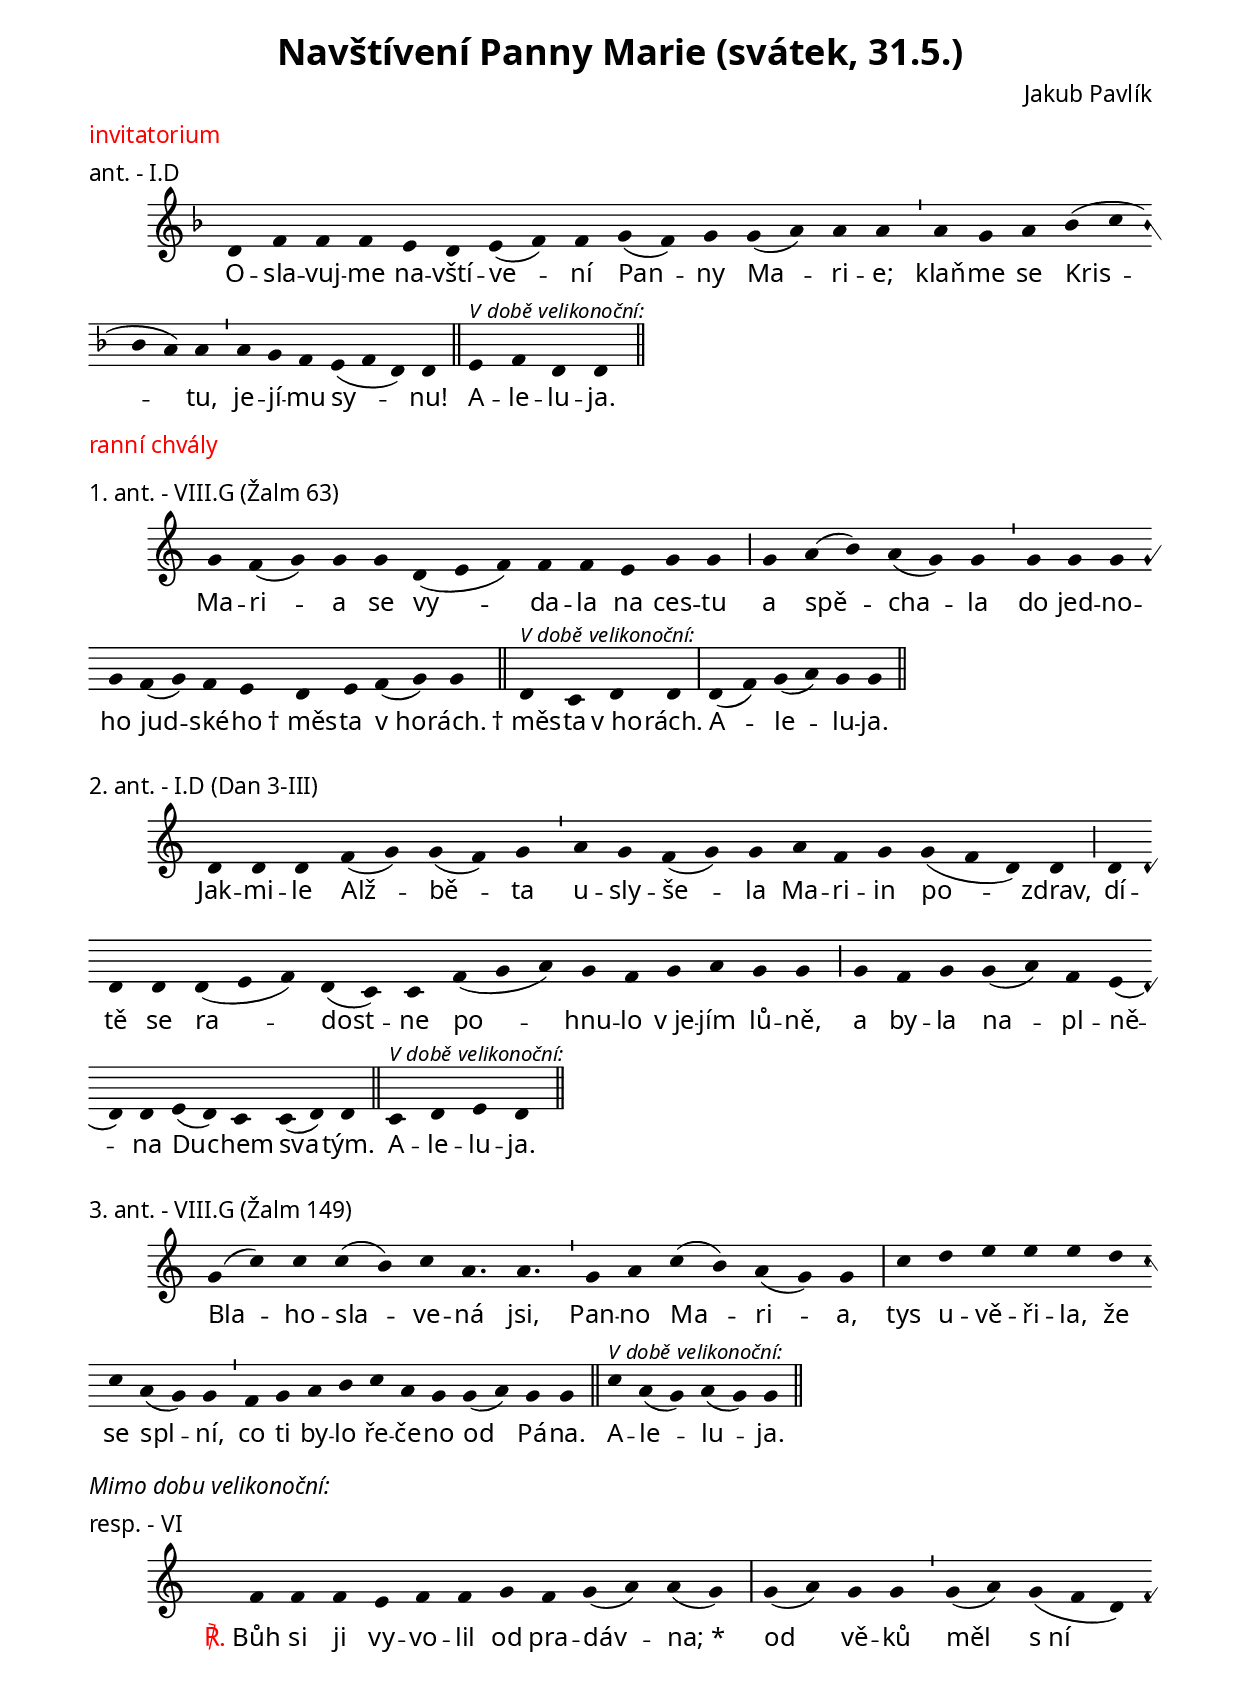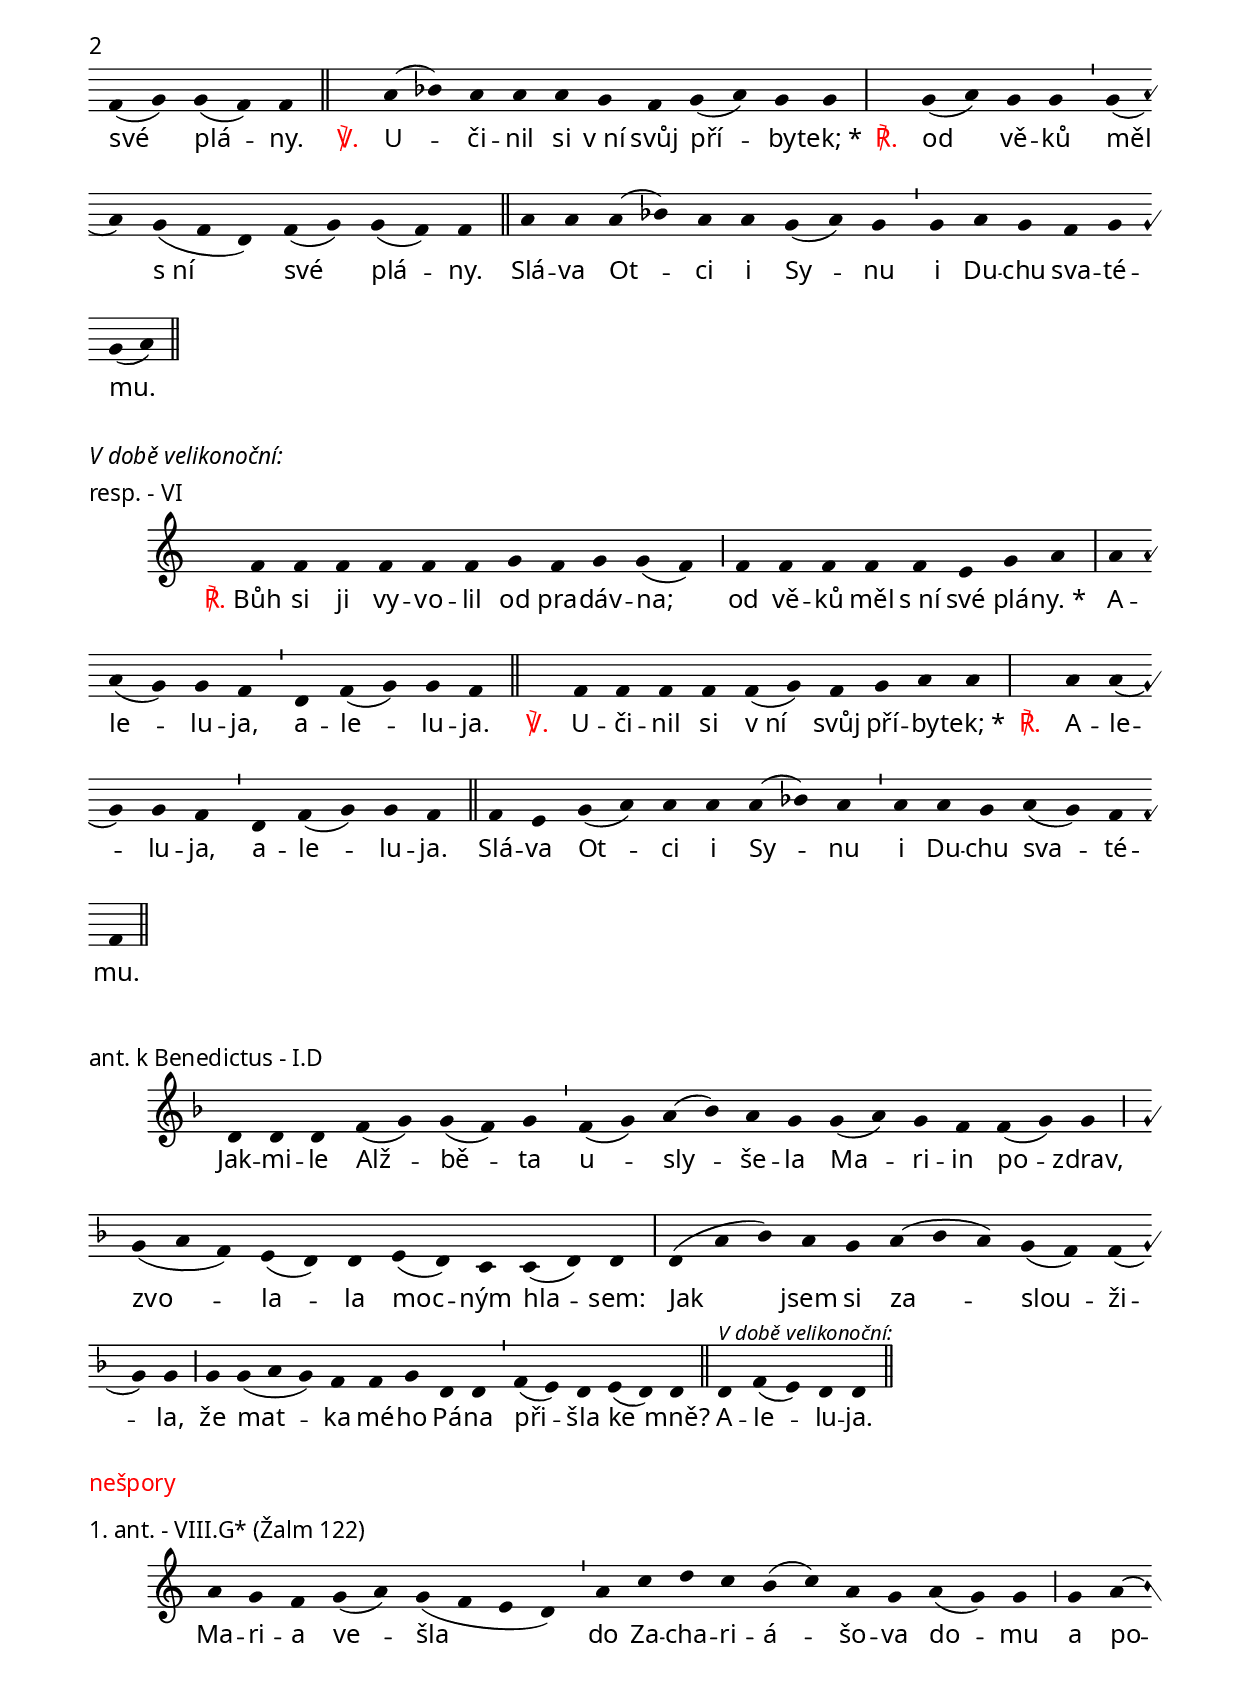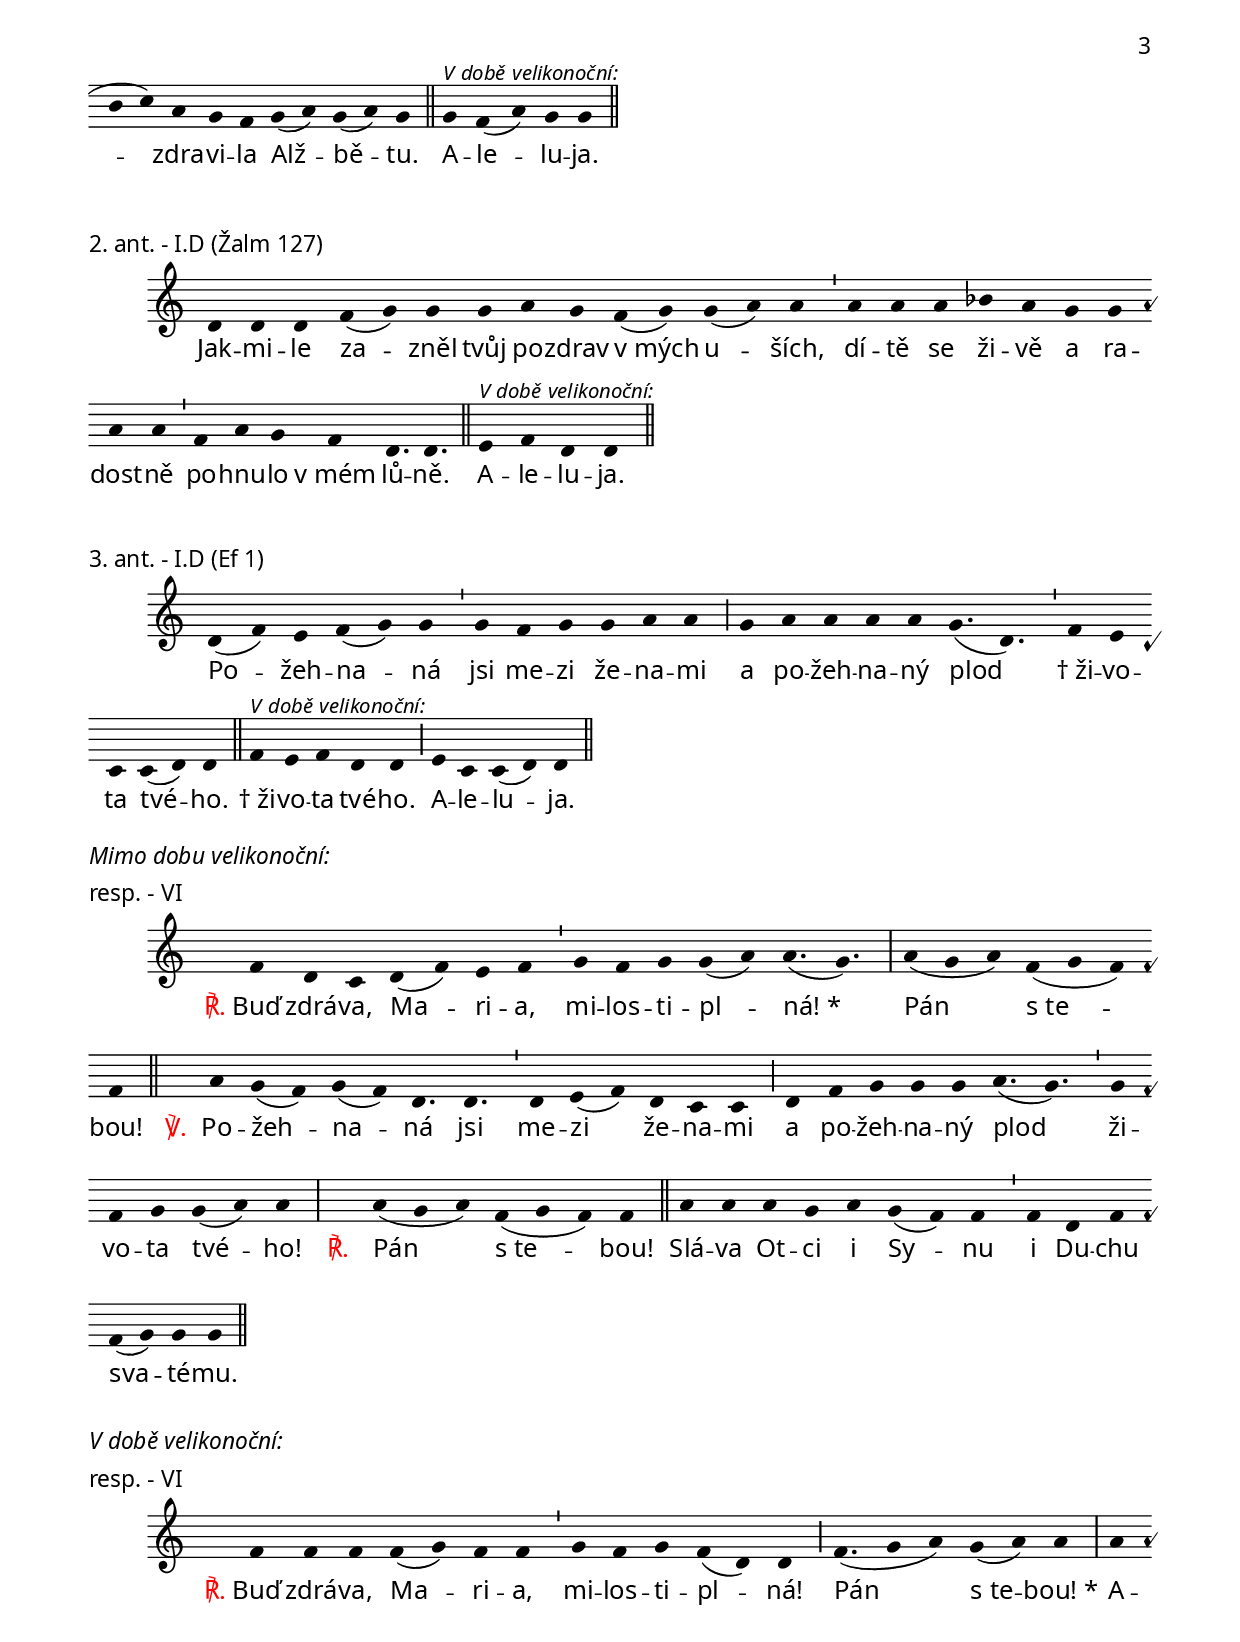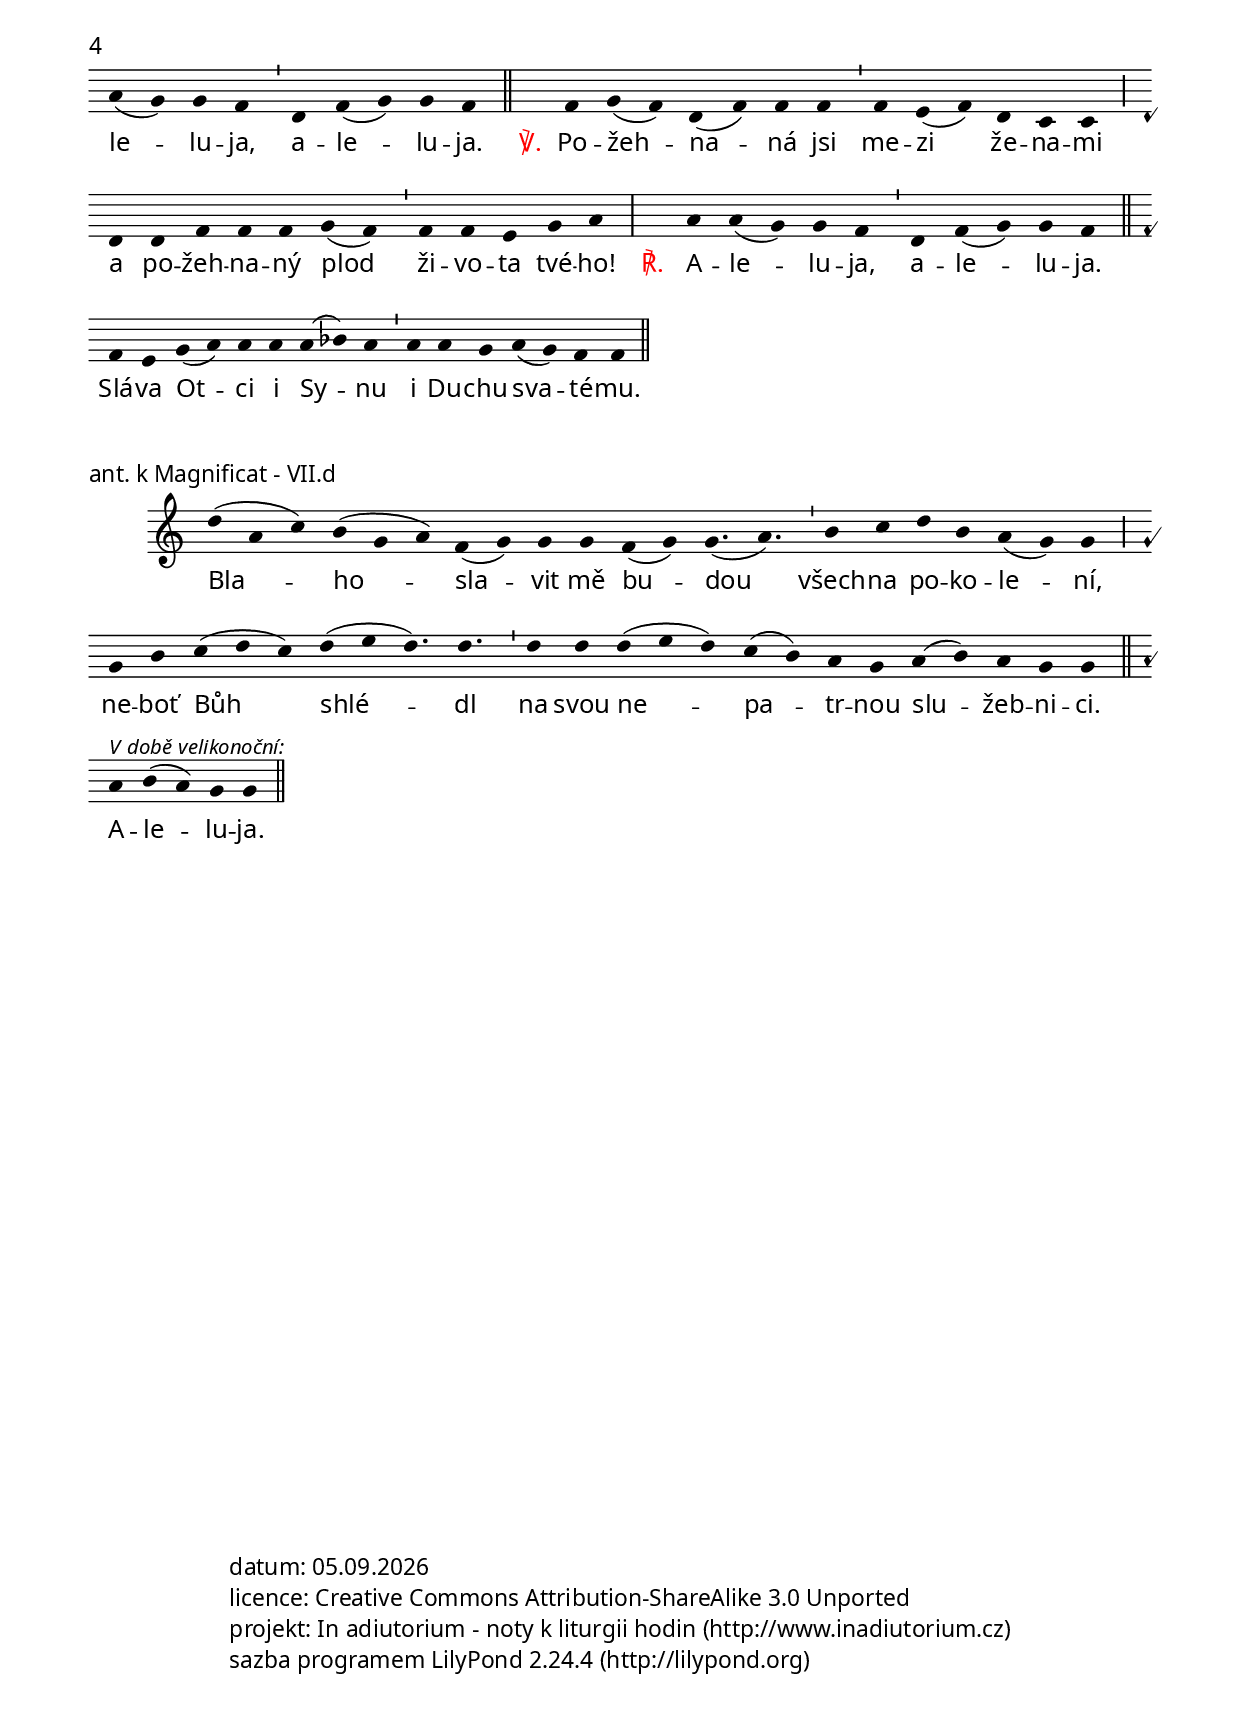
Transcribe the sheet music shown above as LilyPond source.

\version "2.15.37"

\header {
  title = "Navštívení Panny Marie (svátek, 31.5.)"
  composer = "Jakub Pavlík"
}

\include "../spolecne.ly"
\include "../dilyresponsorii.ly"

\markup {\nadpisHodinka {"invitatorium"}}

\score {
  \relative c' {
    \choralniRezim
    \key f \major
    d4 f f f e d e( f) f g( f) g g( a) a a \barMin 
    a g a bes( c bes a) a \barMin
    a g f e( f d) d \barFinalis
    e^\markup\small\italic{V době velikonoční:} f d d \barFinalis
  }
  \addlyrics {
    O -- sla -- vuj -- me na -- vští -- ve -- ní Pan -- ny Ma -- ri -- e;
    klaň -- me se Kris -- tu, je -- jí -- mu sy -- nu!
    
    A -- le -- lu -- ja.
  }
  \header {
    quid = "ant."
    modus = "I"
    differentia = "D" 
    psalmus = ""
    piece = \markup {\sestavTitulekBezZalmu}
  }
}

\markup {\nadpisHodinka {"ranní chvály"}}

\score {
  \relative c'' {
    \choralniRezim
    g4 f( g) g g d( e f) f f e g g \barMaior
    g a( b) a( g) g \barMin g g g g f( g) f e 
    
    d e f( g) g \barFinalis
    
    d^\markup\small\italic{V době velikonoční:} c d d \barMax
    d( f) g( a) g g \barFinalis
  }
  \addlyrics {
    Ma -- ri -- a se vy -- da -- la na ces -- tu
    a spě -- cha -- la do jed -- no -- ho jud -- ské -- ho 
    
    \markup{\Dagger měs} -- ta v_ho -- rách.
    
    \markup{\Dagger měs} -- ta v_ho -- rách.
    A -- le -- lu -- ja.
  }
  \header {
    quid = "1. ant."
    modus = "VIII"
    differentia = "G" 
    psalmus = "Žalm 63"
    id = ""
    piece = \markup {\sestavTitulek}
  }
}

\score {
  \relative c' {
    \choralniRezim
    d4 d d f( g) g( f) g \barMin a g f( g) g a f g g( f d) d \barMaior
    d d d d( e f) d( c) c f( g a) g f g a g g \barMaior
    g f g g( a) f e( d) d e( d) c c( d) d \barFinalis
    
    c^\markup\rubrVelikAleluja d e d \barFinalis
  }
  \addlyrics {
    Jak -- mi -- le Alž -- bě -- ta u -- sly -- še -- la Ma -- ri -- in po -- zdrav,
    dí -- tě se ra -- dost -- ne po -- hnu -- lo v_je -- jím lů -- ně,
    a by -- la na -- pl -- ně -- na Du -- chem sva -- tým.
    
    A -- le -- lu -- ja.
  }
  \header {
    quid = "2. ant."
    modus = "I"
    differentia = "D" 
    psalmus = "Dan 3-III"
    id = ""
    piece = \markup {\sestavTitulek}
  }
}

\score {
  \relative c'' {
    \choralniRezim
    g4( c) c c( b) c a4. a \barMin g4 a c( b) a( g) g \barMax
    c d e e e d c a( g) g \barMin f g a b c a g g( a) g g \barFinalis
    c^\markup\small\italic{V době velikonoční:} a( g) a( g) g \barFinalis
  }
  \addlyrics {
    Bla -- ho -- sla -- ve -- ná jsi, Pan -- no Ma -- ri -- a,
    tys u -- vě -- ři -- la, že se spl -- ní,
    co ti by -- lo ře -- če -- no od Pá -- na.
    
    A -- le -- lu -- ja.
  }
  \header {
    quid = "3. ant."
    modus = "VIII"
    differentia = "G" 
    psalmus = "Žalm 149"
    fons = "společné texty o P.M., 2. nešp., k Magnificat"
    piece = \markup {\sestavTitulek}
  }
}

% obe responsoria jsou ze spol. textu o P.M.
\markup\italic{Mimo dobu velikonoční:}

\score {
  \relative c' {
    \choralniRezim
    
    % R
    \neviditelna f
    f4 f f e f f g f g( a) a( g) \barMax
    g( a) g g \barMin g( a) g( f d) f( g) g( f) f \barFinalis
    % V
    \neviditelna a
    a( bes) a a a g f g( a) g g \barMax
    % R
    \neviditelna a
    g( a) g g \barMin g( a) g( f d) f( g) g( f) f \barFinalis
    % Slava
    \respVIdoxologie \barFinalis
  }
  \addlyrics {
    \Response Bůh si ji vy -- vo -- lil od pra -- dáv -- na;_*
    od vě -- ků měl s_ní své plá -- ny.
    \Verse U -- či -- nil si v_ní svůj pří -- by -- tek;_*
    \Response od vě -- ků měl s_ní své plá -- ny.
    \textRespDoxologie
  }
  \header {
    quid = "resp."
    modus = "VI"
    id = ""
    piece = \markup {\sestavTitulekResp}
  }
}

\markup\italic{V době velikonoční:}

\score {
  \relative c' {
    \choralniRezim
    
    % R
    \neviditelna f
    f4 f f f f f g f g g( f) \barMaior
    f f f f f e g a \barMax
    \respVIalelujaResponsum \barFinalis
    % V
    \neviditelna f
    f4 f f f f( g) f g a a \barMax
    % R
    \neviditelna a
    \respVIalelujaResponsum \barFinalis
    % Slava
    \respVIalelujaDoxologie \barFinalis
  }
  \addlyrics {
    \Response Bůh si ji vy -- vo -- lil od pra -- dáv -- na;
    od vě -- ků měl s_ní své plá -- ny._* \textRespAleluja
    \Verse U -- či -- nil si v_ní svůj pří -- by -- tek;_*
    \Response \textRespAleluja
    \textRespDoxologie
  }
  \header {
    quid = "resp."
    modus = "VI"
    id = ""
    piece = \markup {\sestavTitulekResp}
  }
} 

\score {
  \relative c' {
    \choralniRezim
    \key f \major
    d4 d d f( g) g( f) g \barMin f( g) a( bes) a g g( a) g f f( g) g \barMaior
    g( a f) e( d) d e( d) c c( d) d \barMax
    d( a' bes) a g a( bes a) g( f) f( g) g \barMaior
    g g( a g) f f g d d \barMin f( e) d e( d) d \barFinalis
    
    d^\markup\rubrVelikAleluja f( e) d d \barFinalis
  }
  \addlyrics {
    Jak -- mi -- le Alž -- bě -- ta u -- sly -- še -- la Ma -- ri -- in po -- zdrav,
    zvo -- la -- la moc -- ným hla -- sem:
    Jak jsem si za -- slou -- ži -- la,
    že mat -- ka mé -- ho Pá -- na při -- šla ke mně?
    
    A -- le -- lu -- ja.
  }
  \header {
    quid = "ant. k Benedictus"
    modus = "I"
    differentia = "D" 
    psalmus = ""
    id = ""
    fons = "srov. tady 3. ant."
    piece = \markup {\sestavTitulekBezZalmu}
  }
}

\markup {\nadpisHodinka {"nešpory"}}

\score {
  \relative c'' {
    \choralniRezim
    a4 g f g( a) g( f e d) \barMin a' c d c b( c) a g a( g) g \barMaior
    g a( b c) a g f g( a) g( a) g \barFinalis
    
    g^\markup\rubrVelikAleluja f( a) g g \barFinalis
  }
  \addlyrics {
    Ma -- ri -- a ve -- šla do Za -- cha -- ri -- á -- šo -- va do -- mu
    a po -- zdra -- vi -- la Alž -- bě -- tu.
    
    A -- le -- lu -- ja.
  }
  \header {
    quid = "1. ant."
    modus = "VIII"
    differentia = "G*" 
    psalmus = "Žalm 122"
    id = ""
    piece = \markup {\sestavTitulek}
  }
}

\score {
    \relative c' {
      \choralniRezim
      d4 d d f( g) g g a g f( g) g( a) a \barMin
      a a a bes a g g a a \barMin
      f a g f d4. d \barFinalis
      
      e4^\markup\rubrVelikAleluja f d d \barFinalis
    }
    \addlyrics {
      Jak -- mi -- le za -- zněl tvůj po -- zdrav v_mých u -- ších,
      dí -- tě se ži -- vě a ra -- dost -- ně
      po -- hnu -- lo v_mém lů -- ně.
      
      A -- le -- lu -- ja.
    }
    \header {
      quid = "2. ant."
      modus = "I"
      differentia = "D" 
      psalmus = "Žalm 127"
      fons = "advent, předvánoční týden, 22.12., k Benedictus; přidáno aleluja"
      piece = \markup {\sestavTitulek}
    }
  }

\score {
  \relative c' {
    \choralniRezim
    d( f) e f( g) g \barMin g f g g a a \barMaior 
    g a a a a g4.( d) \barMin f4 e c c( d) d \barFinalis
    f^\markup\rubrVelikAleluja e f d d \barMaior e c c( d) d \barFinalis
  }
  \addlyrics {
    Po -- žeh -- na -- ná jsi me -- zi že -- na -- mi
    a po -- žeh -- na -- ný plod \markup{\Dagger ži} -- vo -- ta tvé -- ho.
    
    \markup{\Dagger ži} -- vo -- ta tvé -- ho. A -- le -- lu -- ja.
  }
  \header {
    quid = "3. ant."
    modus = "I"
    differentia = "D" 
    psalmus = "Ef 1"
    fons = "spol. texty o P.M., 2. nešp., 3. ant."
    piece = \markup {\sestavTitulek}
  }
}

% responsoria jsou ze spol. textu o P.M.
\markup\italic{Mimo dobu velikonoční:}

\score {
  \relative c' {
    \choralniRezim
    
    % R
    \neviditelna f
    f d c d( f) e f \barMin g f g g( a) a4.( g) \barMax
    a4( g a) f( g f) f \barFinalis
    % V
    \neviditelna a
    a4 g( f) g( f) d4. d \barMin d4 e( f) d c c \barMaior
    d f g g g a4.( g) \barMin g4 f g g( a) a \barMax
    % R
    \neviditelna a
    a4( g a) f( g f) f \barFinalis
    % Slava
    a4 a a g a g( f) f \barMin f d f f( g) g g \barFinalis
  }
  \addlyrics {
    \Response Buď zdrá -- va, Ma -- ri -- a, mi -- los -- ti -- pl -- ná!_*
    Pán s_te -- bou!
    \Verse Po -- žeh -- na -- ná jsi me -- zi že -- na -- mi
    a po -- žeh -- na -- ný plod ži -- vo -- ta tvé -- ho!
    \Response Pán s_te -- bou!
    \textRespDoxologie
  }
  \header {
    quid = "resp."
    modus = "VI"
    id = ""
    piece = \markup {\sestavTitulekResp}
  }
}

\markup\italic{V době velikonoční:}

\score {
  \relative c' {
    \choralniRezim
    
    % R
    \neviditelna f
    f f f f( g) f f \barMin g f g f( d) d \barMaior
    f4.( g4 a) g( a) a \barMax
    \respVIalelujaResponsum \barFinalis
    % V
    \neviditelna f
    f4 g( f) d( f) f f \barMin f e( f) d c c \barMaior 
    d d f f f g( f) \barMin f f e g a \barMax
    % R
    \neviditelna a
    \respVIalelujaResponsum \barFinalis
    % Slava
    \respVIalelujaDoxologie \barFinalis
  }
  \addlyrics {
    \Response Buď zdrá -- va, Ma -- ri -- a, mi -- los -- ti -- pl -- ná!
    Pán s_te -- bou!_* \textRespAleluja
    \Verse Po -- žeh -- na -- ná jsi me -- zi že -- na -- mi
    a po -- žeh -- na -- ný plod ži -- vo -- ta tvé -- ho!
    \Response \textRespAleluja
    \textRespDoxologie
  }
  \header {
    quid = "resp."
    modus = "VI"
    id = ""
    piece = \markup {\sestavTitulekResp}
  }
} 

\score {
  \relative c'' {
    \choralniRezim
    d4( a c) b( g a) f( g) g g f( g) g4.( a) \barMin 
    b4 c d b a( g) g \barMaior
    g b c( d c) d( e d4.) d \barMin
    d4 d d( e d) c( b) a g a( b) a g g \barFinalis
    
    a^\markup\rubrVelikAleluja b( a) g g \barFinalis
  }
  \addlyrics {
    Bla -- ho -- sla -- vit mě bu -- dou všech -- na po -- ko -- le -- ní,
    ne -- boť Bůh shlé -- dl na svou ne -- pa -- tr -- nou slu -- žeb -- ni -- ci.
    
    A -- le -- lu -- ja.
  }
  \header {
    quid = "ant. k Magnificat"
    modus = "VII"
    differentia = "d"
    psalmus = "Magnificat"
    id = ""
    fons = "spol. texty o P.M., r.ch., k Benedictus"
    piece = \markup {\sestavTitulekBezZalmu}
  }
}